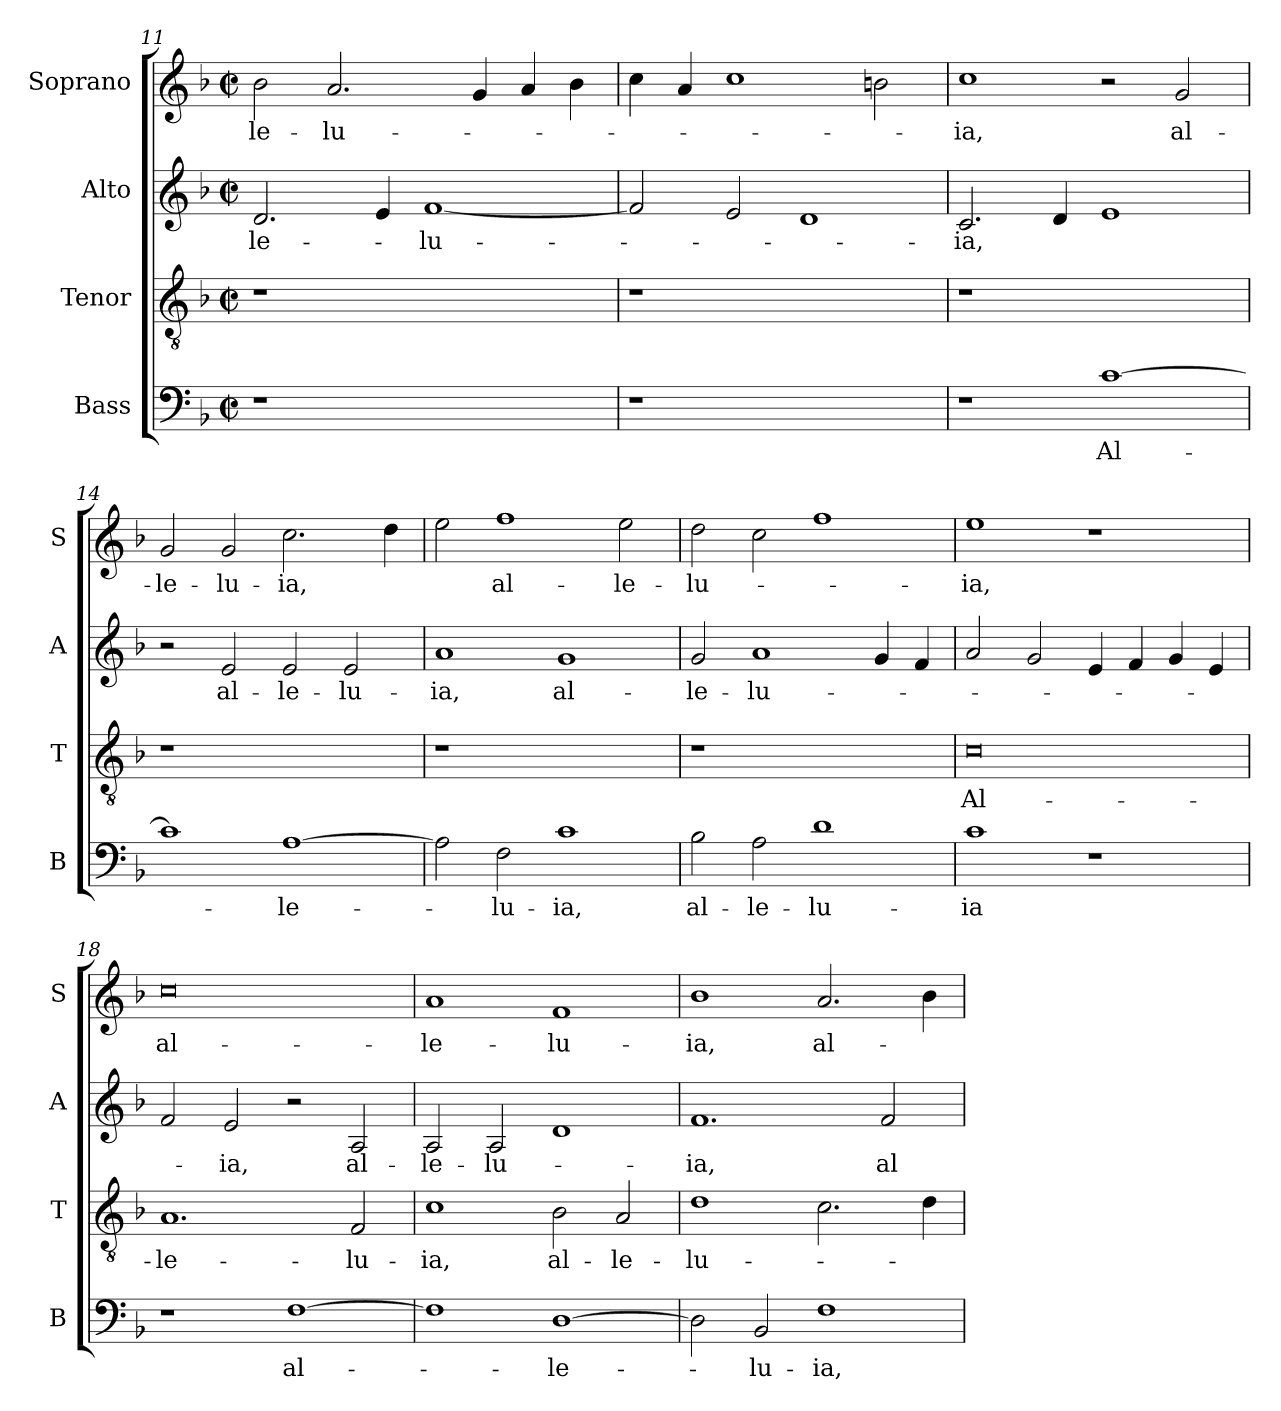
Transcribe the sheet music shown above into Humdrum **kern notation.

**kern	**text	**kern	**text	**kern	**text	**kern	**text
*part4	*part4	*part3	*part3	*part2	*part2	*part1	*part1
*staff4	*staff4	*staff3	*staff3	*staff2	*staff2	*staff1	*staff1
*I"Bass	*	*I"Tenor	*	*I"Alto	*	*I"Soprano	*
*I'B	*	*I'T	*	*I'A	*	*I'S	*
!!LO:LB:g=z
*clefF4	*	*clefGv2	*	*clefG2	*	*clefG2	*
*k[b-]	*	*k[b-]	*	*k[b-]	*	*k[b-]	*
*F:	*	*F:	*	*F:	*	*F:	*
*M2/2	*	*M2/2	*	*M2/2	*	*M2/2	*
*met(c|)	*	*met(c|)	*	*met(c|)	*	*met(c|)	*
=11	=11	=11	=11	=11	=11	=11	=11
!	!	!	!	!	!LO:LY:b	!	!LO:LY:b
1r	.	1r	.	2.d/	-le-	2b-\	-le-
!	!	!	!	!	!	!	!LO:LY:b
.	.	.	.	.	.	2.a/	-lu-
.	.	.	.	4e/	.	.	.
!	!	!	!	!	!LO:LY:b	!	!
1ryy	.	1ryy	.	[1f	-lu-	.	.
.	.	.	.	.	.	4g/	.
.	.	.	.	.	.	4a/	.
.	.	.	.	.	.	4b-\	.
=12	=12	=12	=12	=12	=12	=12	=12
1r	.	1r	.	2f/]	.	4cc\	.
.	.	.	.	.	.	4a/	.
.	.	.	.	2e/	.	1cc	.
1ryy	.	1ryy	.	1d	.	.	.
.	.	.	.	.	.	2bn\	.
=13	=13	=13	=13	=13	=13	=13	=13
!	!	!	!	!	!LO:LY:b	!	!LO:LY:b
1r	.	1r	.	2.c/	-ia,	1cc	-ia,
.	.	.	.	4d/	.	.	.
!	!LO:LY:b	!	!	!	!	!	!
[1c	Al-	1ryy	.	1e	.	2r	.
!	!	!	!	!	!	!	!LO:LY:b
.	.	.	.	.	.	2g/	al-
=14	=14	=14	=14	=14	=14	=14	=14
!	!	!	!	!	!	!	!LO:LY:b
1c]	.	1r	.	2r	.	2g/	-le-
!	!	!	!	!	!LO:LY:b	!	!LO:LY:b
.	.	.	.	2e/	al-	2g/	-lu-
!	!LO:LY:b	!	!	!	!LO:LY:b	!	!LO:LY:b
[1A	-le-	1ryy	.	2e/	-le-	2.cc\	-ia,
!	!	!	!	!	!LO:LY:b	!	!
.	.	.	.	2e/	-lu-	.	.
.	.	.	.	.	.	4dd\	.
=15	=15	=15	=15	=15	=15	=15	=15
!	!	!	!	!	!LO:LY:b	!	!
2A\]	.	1r	.	1a	-ia,	2ee\	.
!	!LO:LY:b	!	!	!	!	!	!LO:LY:b
2F\	-lu-	.	.	.	.	1ff	al-
!	!LO:LY:b	!	!	!	!LO:LY:b	!	!
1c	-ia,	1ryy	.	1g	al-	.	.
!	!	!	!	!	!	!	!LO:LY:b
.	.	.	.	.	.	2ee\	-le-
!!LO:PB:g=z
=16	=16	=16	=16	=16	=16	=16	=16
!	!LO:LY:b	!	!	!	!LO:LY:b	!	!LO:LY:b
2B-\	al-	1r	.	2g/	-le-	2dd\	-lu-
!	!LO:LY:b	!	!	!	!LO:LY:b	!	!
2A\	-le-	.	.	1a	-lu-	2cc\	.
!	!LO:LY:b	!	!	!	!	!	!
1d	-lu-	1ryy	.	.	.	1ff	.
.	.	.	.	4g/	.	.	.
.	.	.	.	4f/	.	.	.
=17	=17	=17	=17	=17	=17	=17	=17
!	!LO:LY:b	!	!LO:LY:b	!	!	!	!LO:LY:b
1c	-ia	0c	Al-	2a/	.	1ee	-ia,
.	.	.	.	2g/	.	.	.
1r	.	.	.	4e/	.	1r	.
.	.	.	.	4f/	.	.	.
.	.	.	.	4g/	.	.	.
.	.	.	.	4e/	.	.	.
=18	=18	=18	=18	=18	=18	=18	=18
!	!	!	!LO:LY:b	!	!	!	!LO:LY:b
1r	.	1.A	-le-	2f/	.	0cc	al-
!	!	!	!	!	!LO:LY:b	!	!
.	.	.	.	2e/	-ia,	.	.
!	!LO:LY:b	!	!	!	!	!	!
[1F	al-	.	.	2r	.	.	.
!	!	!	!LO:LY:b	!	!LO:LY:b	!	!
.	.	2F/	-lu-	2A/	al-	.	.
=19	=19	=19	=19	=19	=19	=19	=19
!	!	!	!LO:LY:b	!	!LO:LY:b	!	!LO:LY:b
1F]	.	1c	-ia,	2A/	-le-	1a	-le-
!	!	!	!	!	!LO:LY:b	!	!
.	.	.	.	2A/	-lu-	.	.
!	!LO:LY:b	!	!LO:LY:b	!	!	!	!LO:LY:b
[1D	-le-	2B-\	al-	1d	.	1f	-lu-
!	!	!	!LO:LY:b	!	!	!	!
.	.	2A/	-le-	.	.	.	.
=20	=20	=20	=20	=20	=20	=20	=20
!	!	!	!LO:LY:b	!	!LO:LY:b	!	!LO:LY:b
2D\]	.	1d	-lu-	1.f	-ia,	1b-	-ia,
!	!LO:LY:b	!	!	!	!	!	!
2BB-/	-lu-	.	.	.	.	.	.
!	!LO:LY:b	!	!	!	!	!	!LO:LY:b
1F	-ia,	2.c\	.	.	.	2.a/	al-
!	!	!	!	!	!LO:LY:b	!	!
.	.	.	.	2f/	al-	.	.
.	.	4d\	.	.	.	4b-\	.
=	=	=	=	=	=	=	=
*-	*-	*-	*-	*-	*-	*-	*-
